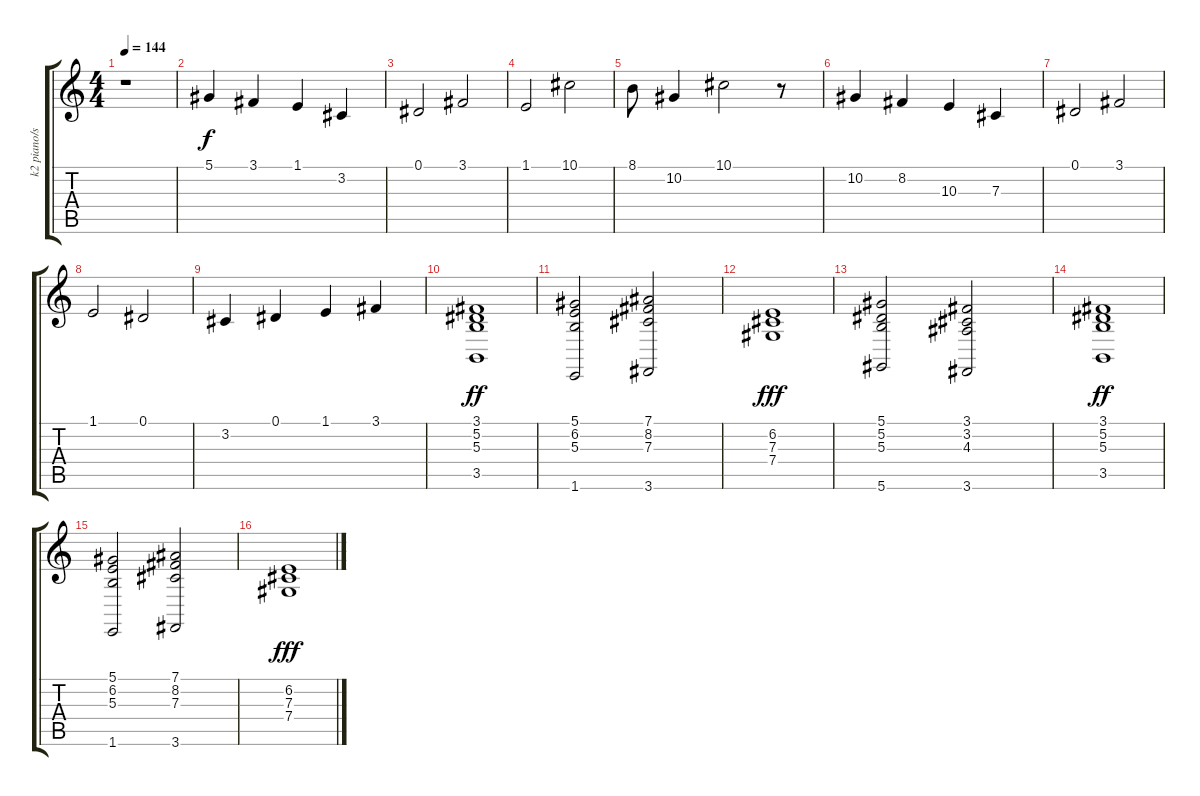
\track ("k2 piano/synth" "k2 piano/s") {instrument electricgrandpiano}
\staff {score tabs}
\tuning (Eb4 Bb3 Gb3 Db3 Ab2 Eb2) {hide}
\ts (4 4)
\tempo 144
\clef g2
\ks c
r.1{dy f} |
5.1.4 3.1.4 1.1.4 3.2.4 |
0.1.2 3.1.2 |
1.1.2 10.1.2 |
8.1.8 10.2.4 10.1.2 r.8 |
10.2.4 8.2.4 10.3.4 7.3.4 |
0.1.2 3.1.2 |
1.1.2 0.1.2 |
3.2.4 0.1.4 1.1.4 3.1.4 |
(3.1 5.2 5.3 3.5).1{dy ff volume 9} |
(5.1 6.2 5.3 1.6).2 (7.1 8.2 7.3 3.6).2 |
(6.2 7.3 7.4).1{dy fff} |
(5.1 5.2 5.3 5.6).2 (3.1 3.2 4.3 3.6).2 |
(3.1 5.2 5.3 3.5).1{dy ff} |
(5.1 6.2 5.3 1.6).2 (7.1 8.2 7.3 3.6).2 |
(6.2 7.3 7.4).1{dy fff}
